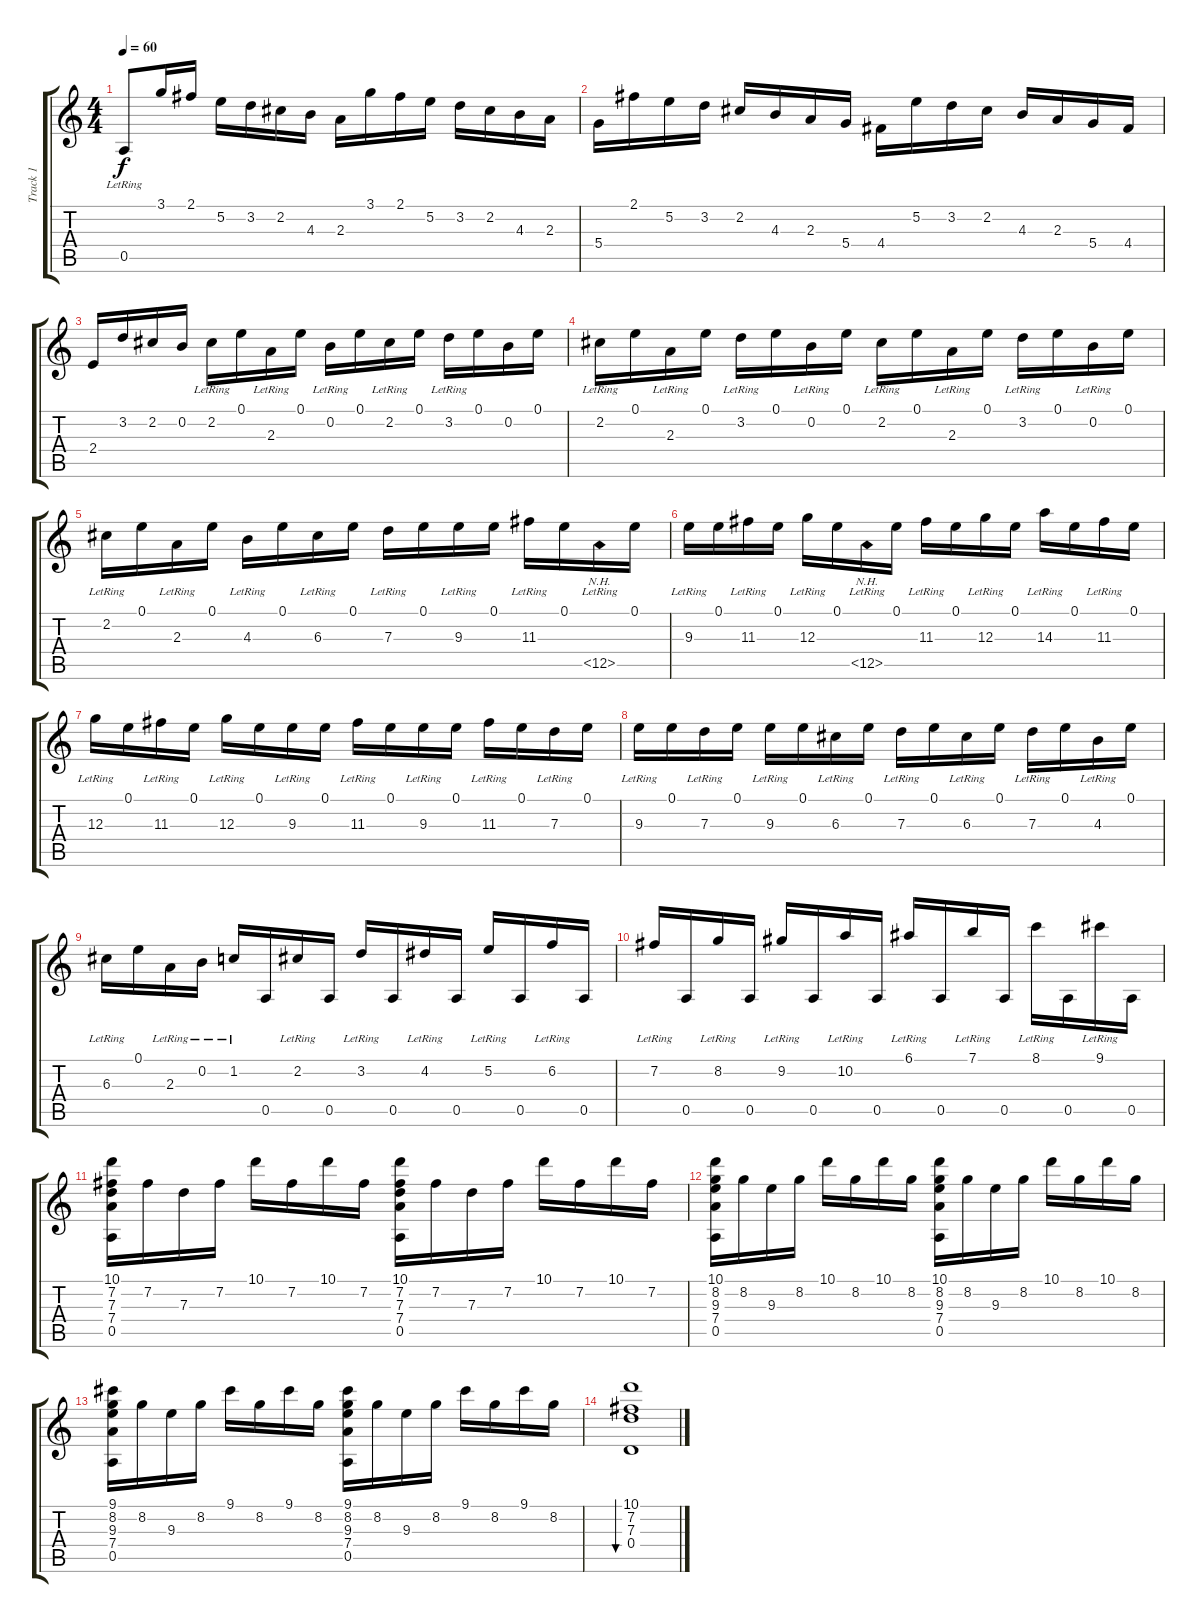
\track ("Track 1" "Track 1") {instrument acousticguitarnylon}
\staff {score tabs}
\tuning (E4 B3 G3 D3 A2 E2) {hide}
\ts (4 4)
\tempo 60
\clef g2
\ks c
0.5{lr}.8{dy f instrument acousticguitarnylon} 3.1.16 2.1.16 5.2.16 3.2.16 2.2.16 4.3.16 2.3.16 3.1.16 2.1.16 5.2.16 3.2.16 2.2.16 4.3.16 2.3.16 |
5.4.16 2.1.16 5.2.16 3.2.16 2.2.16 4.3.16 2.3.16 5.4.16 4.4.16 5.2.16 3.2.16 2.2.16 4.3.16 2.3.16 5.4.16 4.4.16 |
2.4.16 3.2.16 2.2.16 0.2.16 2.2{lr}.16 0.1.16 2.3{lr}.16 0.1.16 0.2{lr}.16 0.1.16 2.2{lr}.16 0.1.16 3.2{lr}.16 0.1.16 0.2.16 0.1.16 |
2.2{lr}.16 0.1.16 2.3{lr}.16 0.1.16 3.2{lr}.16 0.1.16 0.2{lr}.16 0.1.16 2.2{lr}.16 0.1.16 2.3{lr}.16 0.1.16 3.2{lr}.16 0.1.16 0.2{lr}.16 0.1.16 |
2.2{lr}.16 0.1.16 2.3{lr}.16 0.1.16 4.3{lr}.16 0.1.16 6.3{lr}.16 0.1.16 7.3{lr}.16 0.1.16 9.3{lr}.16 0.1.16 11.3{lr}.16 0.1.16 12.5{nh lr}.16 0.1.16 |
9.3{lr}.16 0.1.16 11.3{lr}.16 0.1.16 12.3{lr}.16 0.1.16 12.5{nh lr}.16 0.1.16 11.3{lr}.16 0.1.16 12.3{lr}.16 0.1.16 14.3{lr}.16 0.1.16 11.3{lr}.16 0.1.16 |
12.3{lr}.16 0.1.16 11.3{lr}.16 0.1.16 12.3{lr}.16 0.1.16 9.3{lr}.16 0.1.16 11.3{lr}.16 0.1.16 9.3{lr}.16 0.1.16 11.3{lr}.16 0.1.16 7.3{lr}.16 0.1.16 |
9.3{lr}.16 0.1.16 7.3{lr}.16 0.1.16 9.3{lr}.16 0.1.16 6.3{lr}.16 0.1.16 7.3{lr}.16 0.1.16 6.3{lr}.16 0.1.16 7.3{lr}.16 0.1.16 4.3{lr}.16 0.1.16 |
6.3{lr}.16 0.1.16 2.3{lr}.16 0.2{lr}.16 1.2{lr}.16 0.5.16 2.2{lr}.16 0.5.16 3.2{lr}.16 0.5.16 4.2{lr}.16 0.5.16 5.2{lr}.16 0.5.16 6.2{lr}.16 0.5.16 |
7.2{lr}.16 0.5.16 8.2{lr}.16 0.5.16 9.2{lr}.16 0.5.16 10.2{lr}.16 0.5.16 6.1{lr}.16 0.5.16 7.1{lr}.16 0.5.16 8.1{lr}.16 0.5.16 9.1{lr}.16 0.5.16 |
(10.1 7.2 7.3 7.4 0.5).16 7.2.16 7.3.16 7.2.16 10.1.16 7.2.16 10.1.16 7.2.16 (10.1 7.2 7.3 7.4 0.5).16 7.2.16 7.3.16 7.2.16 10.1.16 7.2.16 10.1.16 7.2.16 |
(10.1 8.2 9.3 7.4 0.5).16 8.2.16 9.3.16 8.2.16 10.1.16 8.2.16 10.1.16 8.2.16 (10.1 8.2 9.3 7.4 0.5).16 8.2.16 9.3.16 8.2.16 10.1.16 8.2.16 10.1.16 8.2.16 |
(9.1 8.2 9.3 7.4 0.5).16 8.2.16 9.3.16 8.2.16 9.1.16 8.2.16 9.1.16 8.2.16 (9.1 8.2 9.3 7.4 0.5).16 8.2.16 9.3.16 8.2.16 9.1.16 8.2.16 9.1.16 8.2.16 |
(10.1 7.2 7.3 0.4).1{bu 480}
